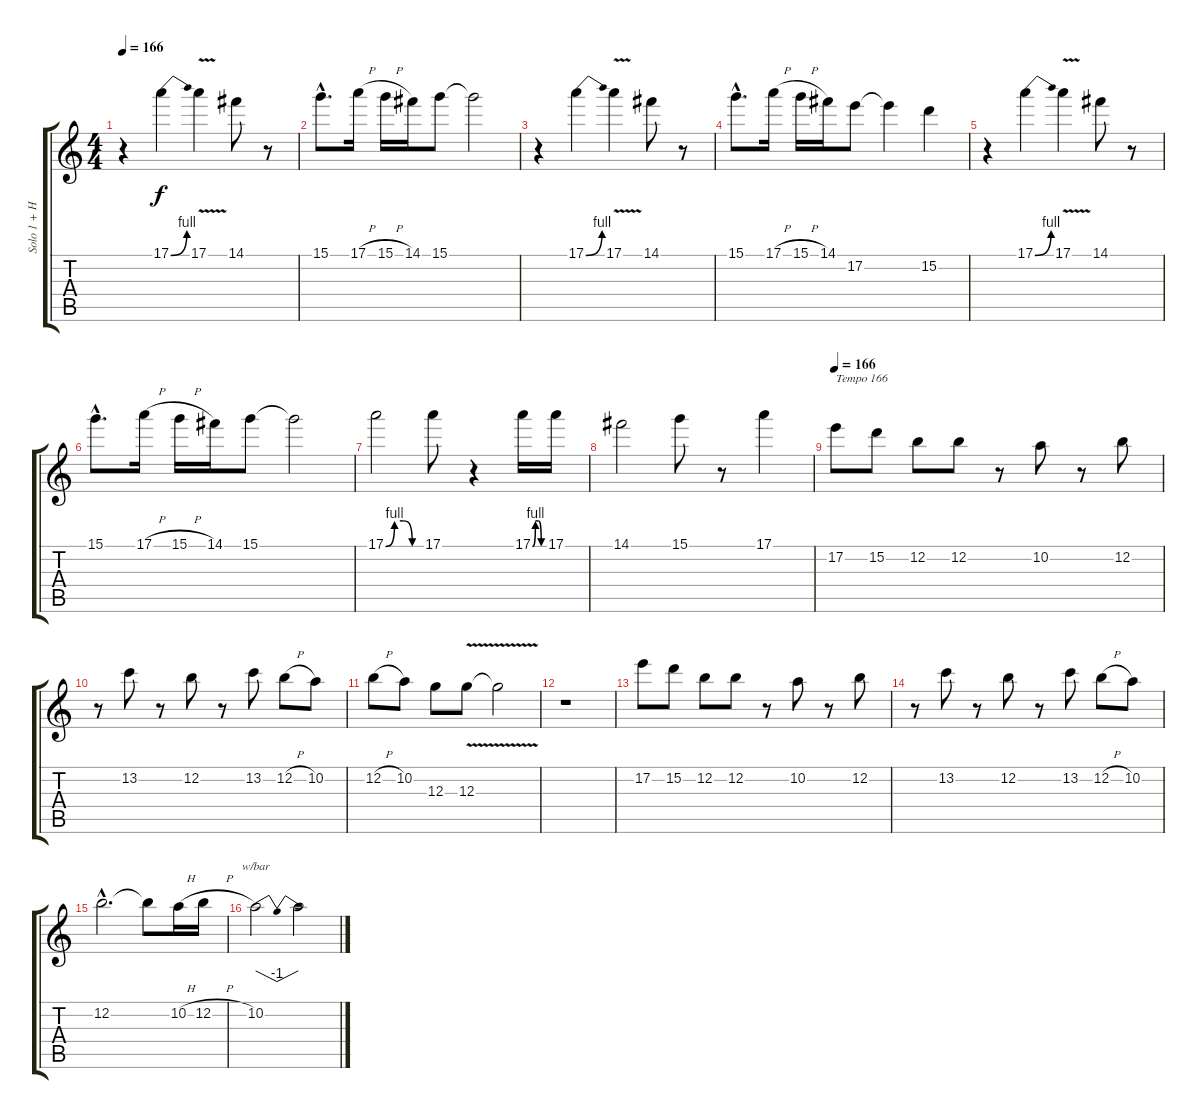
\track ("Solo 1 + Harmonisé" "Solo 1 + H") {instrument distortionguitar}
\staff {score tabs}
\tuning (E4 B3 G3 D3 A2 E2) {hide}
\ts (4 4)
\tempo 166
\clef g2
\ks c
r.4{dy f} 17.1{be (bend 0 0 60 4)}.4 17.1{v}.4 14.1.8 r.8 |
15.1{hac}.8{d} 17.1{h}.16 15.1{h}.16 14.1.16 15.1.8 15.1{t}.2 |
r.4 17.1{be (bend 0 0 60 4)}.4 17.1{v}.4 14.1.8 r.8 |
15.1{hac}.8{d} 17.1{h}.16 15.1{h}.16 14.1.16 17.2.8 17.2{t}.4 15.2.4 |
r.4 17.1{be (bend 0 0 60 4)}.4 17.1{v}.4 14.1.8 r.8 |
15.1{hac}.8{d} 17.1{h}.16 15.1{h}.16 14.1.16 15.1.8 15.1{t}.2 |
17.1{be (custom 0 0 15 4 30 4 45 0 60 0)}.2 17.1.8 r.4 17.1{be (custom 0 0 15 4 30 4 45 0 60 0)}.16 17.1.16 |
14.1.2 15.1.8 r.8 17.1.4 |
\tempo 166
17.2.8{txt "Tempo 166"} 15.2.8 12.2.8 12.2.8 r.8 10.2.8 r.8 12.2.8 |
r.8 13.2.8 r.8 12.2.8 r.8 13.2.8 12.2{h}.8 10.2.8 |
12.2{h}.8 10.2.8 12.3.8 12.3{v}.8 12.3{t}.2 |
r.1 |
17.2.8 15.2.8 12.2.8 12.2.8 r.8 10.2.8 r.8 12.2.8 |
r.8 13.2.8 r.8 12.2.8 r.8 13.2.8 12.2{h}.8 10.2.8 |
12.2{hac}.2{d} 12.2{t}.8 10.2{h}.16 12.2{h}.16 |
10.2.2{tbe (dip default 0 0 30 -4 60 0)} 10.2{t}.2
